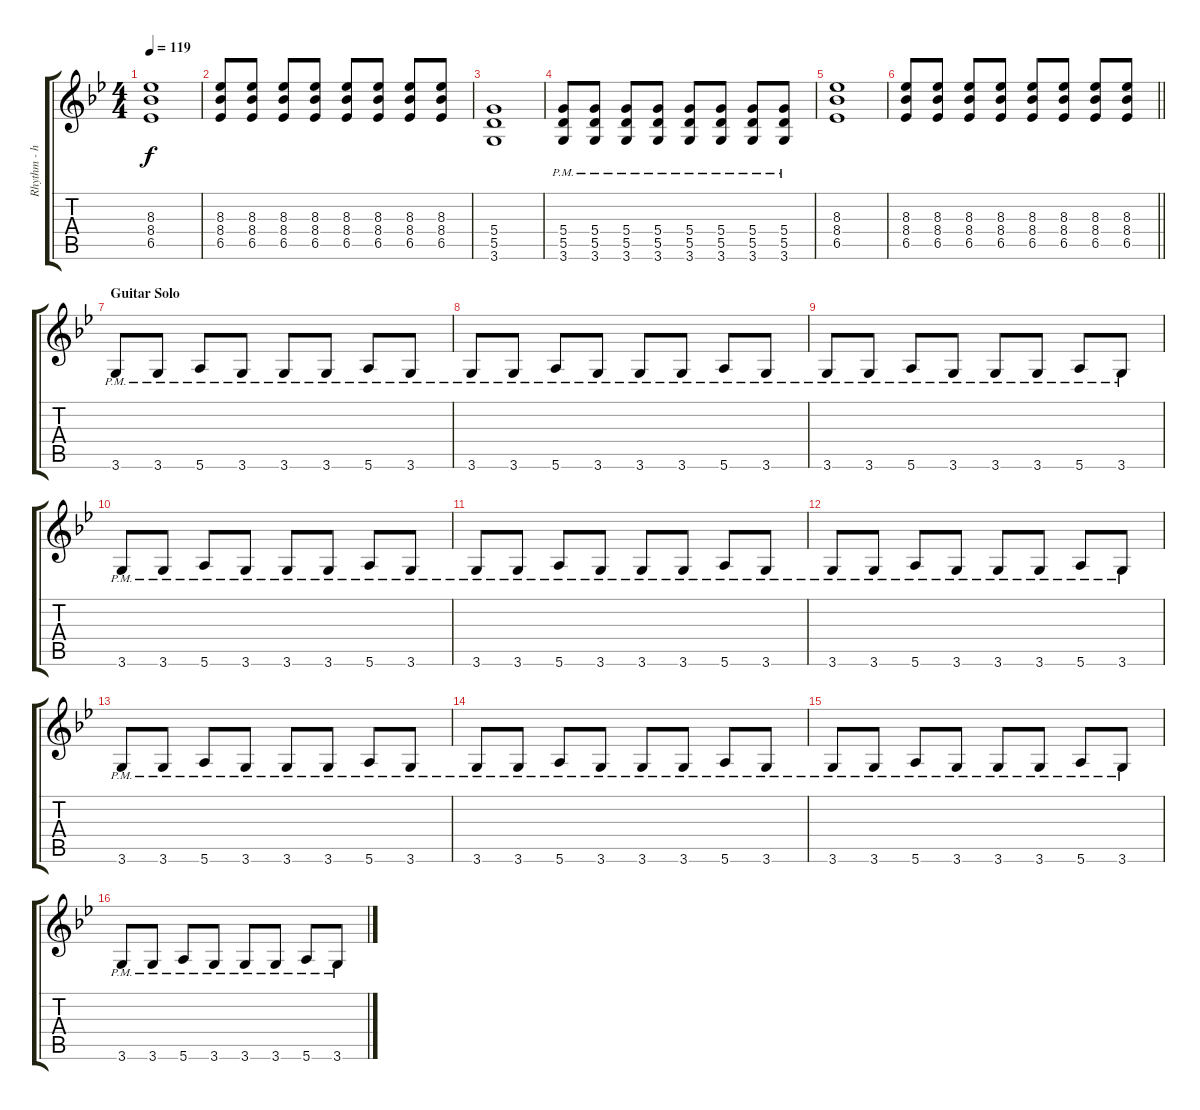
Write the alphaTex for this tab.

\track ("Rhythm - heavy - right" "Rhythm - h") {instrument distortionguitar}
\staff {score tabs}
\tuning (E4 B3 G3 D3 A2 E2) {hide}
\ts (4 4)
\tempo 119
\clef g2
\ks bb
(8.3 8.4 6.5).1{dy f} |
(8.3 8.4 6.5).8 (8.3 8.4 6.5).8 (8.3 8.4 6.5).8 (8.3 8.4 6.5).8 (8.3 8.4 6.5).8 (8.3 8.4 6.5).8 (8.3 8.4 6.5).8 (8.3 8.4 6.5).8 |
(5.4 5.5 3.6).1 |
(5.4{pm} 5.5{pm} 3.6{pm}).8 (5.4{pm} 5.5{pm} 3.6{pm}).8 (5.4{pm} 5.5{pm} 3.6{pm}).8 (5.4{pm} 5.5{pm} 3.6{pm}).8 (5.4{pm} 5.5{pm} 3.6{pm}).8 (5.4{pm} 5.5{pm} 3.6{pm}).8 (5.4{pm} 5.5{pm} 3.6{pm}).8 (5.4{pm} 5.5{pm} 3.6{pm}).8 |
(8.3 8.4 6.5).1 |
\barLineRight lightlight
(8.3 8.4 6.5).8 (8.3 8.4 6.5).8 (8.3 8.4 6.5).8 (8.3 8.4 6.5).8 (8.3 8.4 6.5).8 (8.3 8.4 6.5).8 (8.3 8.4 6.5).8 (8.3 8.4 6.5).8 |
\section ("" "Guitar Solo")
3.6{pm}.8 3.6{pm}.8 5.6{pm}.8 3.6{pm}.8 3.6{pm}.8 3.6{pm}.8 5.6{pm}.8 3.6{pm}.8 |
3.6{pm}.8 3.6{pm}.8 5.6{pm}.8 3.6{pm}.8 3.6{pm}.8 3.6{pm}.8 5.6{pm}.8 3.6{pm}.8 |
3.6{pm}.8 3.6{pm}.8 5.6{pm}.8 3.6{pm}.8 3.6{pm}.8 3.6{pm}.8 5.6{pm}.8 3.6{pm}.8 |
3.6{pm}.8 3.6{pm}.8 5.6{pm}.8 3.6{pm}.8 3.6{pm}.8 3.6{pm}.8 5.6{pm}.8 3.6{pm}.8 |
3.6{pm}.8 3.6{pm}.8 5.6{pm}.8 3.6{pm}.8 3.6{pm}.8 3.6{pm}.8 5.6{pm}.8 3.6{pm}.8 |
3.6{pm}.8 3.6{pm}.8 5.6{pm}.8 3.6{pm}.8 3.6{pm}.8 3.6{pm}.8 5.6{pm}.8 3.6{pm}.8 |
3.6{pm}.8 3.6{pm}.8 5.6{pm}.8 3.6{pm}.8 3.6{pm}.8 3.6{pm}.8 5.6{pm}.8 3.6{pm}.8 |
3.6{pm}.8 3.6{pm}.8 5.6{pm}.8 3.6{pm}.8 3.6{pm}.8 3.6{pm}.8 5.6{pm}.8 3.6{pm}.8 |
3.6{pm}.8 3.6{pm}.8 5.6{pm}.8 3.6{pm}.8 3.6{pm}.8 3.6{pm}.8 5.6{pm}.8 3.6{pm}.8 |
3.6{pm}.8 3.6{pm}.8 5.6{pm}.8 3.6{pm}.8 3.6{pm}.8 3.6{pm}.8 5.6{pm}.8 3.6{pm}.8
